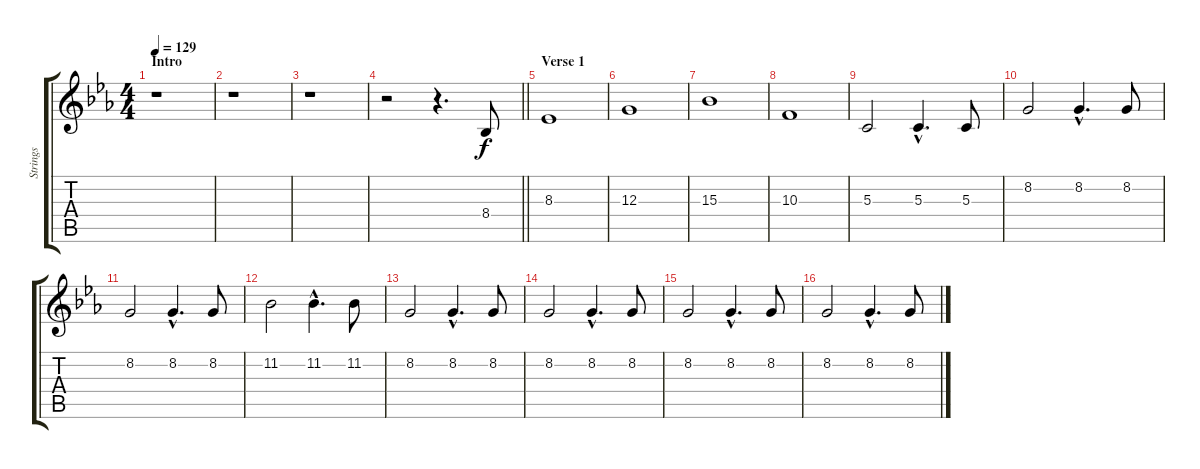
\track ("Strings" "Strings") {instrument stringensemble1}
\staff {score tabs}
\tuning (E4 B3 G3 D3 A2 E2) {hide}
\ts (4 4)
\section ("" "Intro")
\tempo 129
\clef g2
\ks eb
r.1{dy f instrument stringensemble1} |
r.1 |
r.1 |
\barLineRight lightlight
r.2 r.4{d} 8.4.8 |
\section ("" "Verse 1")
8.3.1 |
12.3.1 |
15.3.1 |
10.3.1 |
5.3.2 5.3{hac}.4{d} 5.3.8 |
8.2.2 8.2{hac}.4{d} 8.2.8 |
8.2.2 8.2{hac}.4{d} 8.2.8 |
11.2.2 11.2{hac}.4{d} 11.2.8 |
8.2.2 8.2{hac}.4{d} 8.2.8 |
8.2.2 8.2{hac}.4{d} 8.2.8 |
8.2.2 8.2{hac}.4{d} 8.2.8 |
8.2.2 8.2{hac}.4{d} 8.2.8
